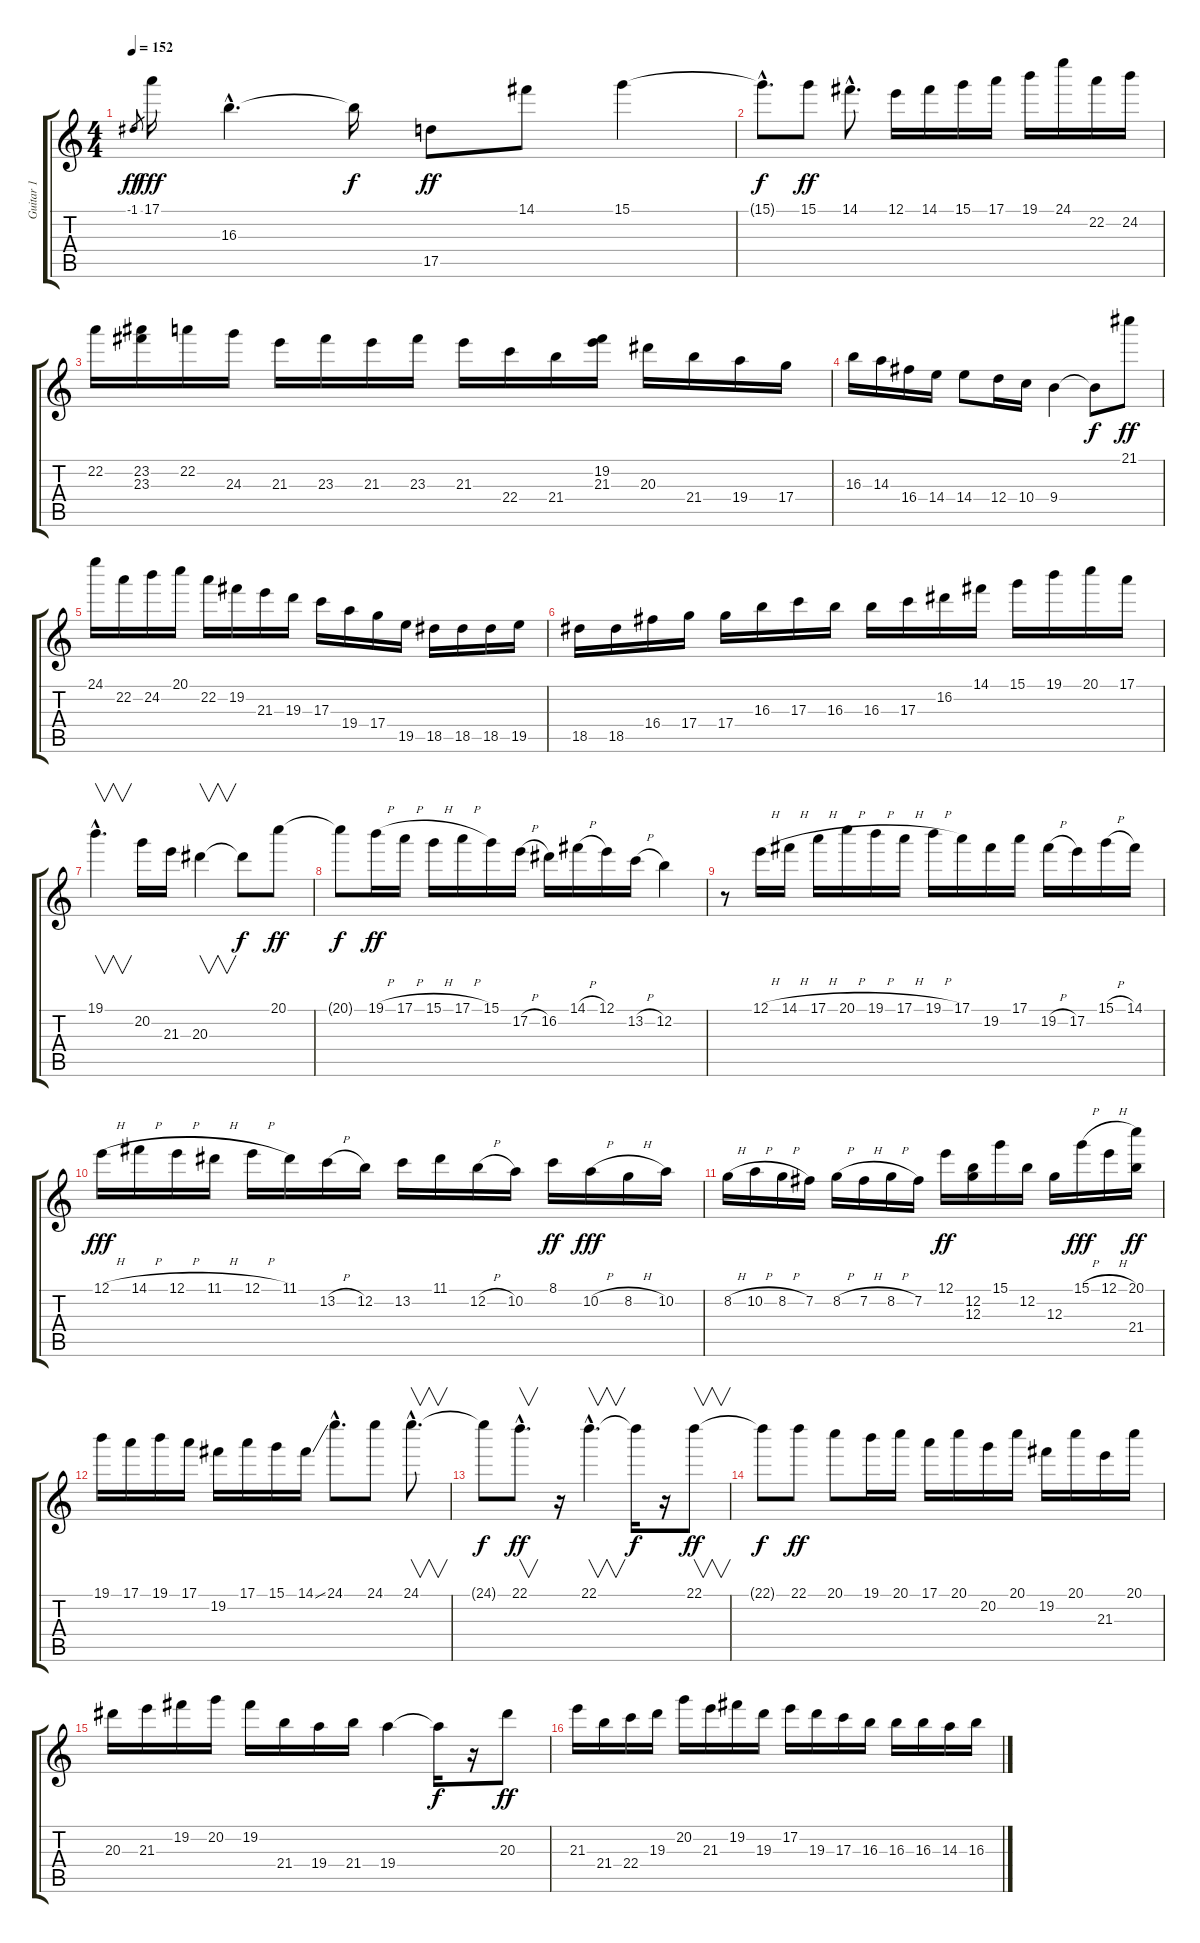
\track ("Guitar 1" "Guitar 1") {instrument overdrivenguitar}
\staff {score tabs}
\tuning (E4 B3 G3 D3 A2 E2) {hide}
\ts (4 4)
\tempo 152
\clef g2
\ks c
-1.1.8{gr dy ff} 17.1.16{dy fff} 16.3{hac}.4{d} 16.3{t}.16{dy f} 17.5.8{dy ff} 14.1.8 15.1.4 |
15.1{hac t}.8{d dy f} 15.1.8{dy ff} 14.1{hac}.8{d} 12.1.16 14.1.16 15.1.16 17.1.16 19.1.16 24.1.16 22.2.16 24.2.16 |
22.2.16 (23.2 23.3).16 22.2.16 24.3.16 21.3.16 23.3.16 21.3.16 23.3.16 21.3.16 22.4.16 21.4.16 (19.2 21.3).16 20.3.16 21.4.16 19.4.16 17.4.16 |
16.3.16 14.3.16 16.4.16 14.4.16 14.4.8 12.4.16 10.4.16 9.4.4 9.4{t}.8{dy f} 21.1.8{dy ff} |
24.1.16 22.2.16 24.2.16 20.1.16 22.2.16 19.2.16 21.3.16 19.3.16 17.3.16 19.4.16 17.4.16 19.5.16 18.5.16 18.5.16 18.5.16 19.5.16 |
18.5.16 18.5.16 16.4.16 17.4.16 17.4.16 16.3.16 17.3.16 16.3.16 16.3.16 17.3.16 16.2.16 14.1.16 15.1.16 19.1.16 20.1.16 17.1.16 |
19.1{hac}.4{v d} 20.2.16 21.3.16 20.3.4{v} 20.3{t}.8{dy f} 20.1.8{dy ff} |
20.1{t}.8{dy f} 19.1{h}.16{dy ff} 17.1{h}.16 15.1{h}.16 17.1{h}.16 15.1.16 17.2{h}.16 16.2.16 14.1{h}.16 12.1.16 13.2{h}.16 12.2.4 |
r.8 12.1{h}.16 14.1{h}.16 17.1{h}.16 20.1{h}.16 19.1{h}.16 17.1{h}.16 19.1{h}.16 17.1.16 19.2.16 17.1.16 19.2{h}.16 17.2.16 15.1{h}.16 14.1.16 |
12.1{h}.16{dy fff} 14.1{h}.16 12.1{h}.16 11.1{h}.16 12.1{h}.16 11.1.16 13.2{h}.16 12.2.16 13.2.16 11.1.16 12.2{h}.16 10.2.16 8.1.16{dy ff} 10.2{h}.16{dy fff} 8.2{h}.16 10.2.16 |
8.2{h}.16 10.2{h}.16 8.2{h}.16 7.2.16 8.2{h}.16 7.2{h}.16 8.2{h}.16 7.2.16 12.1.16{dy ff} (12.2 12.3).16 15.1.16 12.2.16 12.3.16 15.1{h}.16{dy fff} 12.1{h}.16 (20.1 21.4).16{dy ff} |
19.1.16 17.1.16 19.1.16 17.1.16 19.2.16 17.1.16 15.1.16 14.1{ss}.16 24.1{hac}.8{d} 24.1.8 24.1{hac}.8{v d} |
24.1{t}.8{dy f} 22.1{hac}.8{v d dy ff} r.16 22.1{hac}.4{v d} 22.1{t}.16{dy f} r.16 22.1.8{v dy ff} |
22.1{t}.8{dy f} 22.1.8{dy ff} 20.1.8 19.1.16 20.1.16 17.1.16 20.1.16 20.2.16 20.1.16 19.2.16 20.1.16 21.3.16 20.1.16 |
20.3.16 21.3.16 19.2.16 20.2.16 19.2.16 21.4.16 19.4.16 21.4.16 19.4.4 19.4{t}.16{dy f} r.16 20.3.8{dy ff} |
21.3.16 21.4.16 22.4.16 19.3.16 20.2.16 21.3.16 19.2.16 19.3.16 17.2.16 19.3.16 17.3.16 16.3.16 16.3.16 16.3.16 14.3.16 16.3.16
